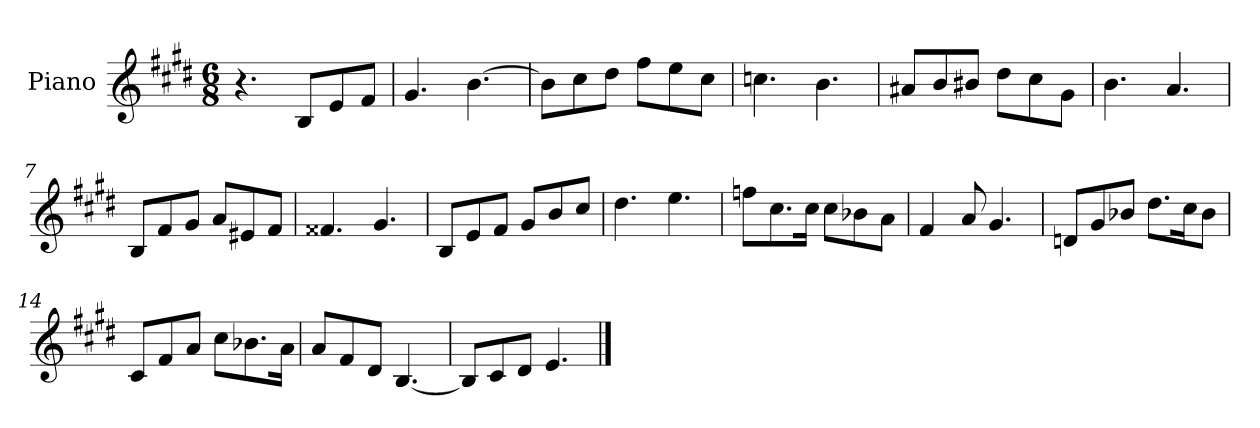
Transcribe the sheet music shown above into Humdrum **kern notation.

**kern
*part1
*staff1
*I"Piano
*I'Pno.
*clefG2
*k[f#c#g#d#]
*M6/8
=1
4.r
8B/L
8e/
8f#/J
=2
4.g#/
[4.b\
=3
8b\L]
8cc#\
8dd#\J
8ff#\L
8ee\
8cc#\J
=4
4.ccn\
4.b\
=5
8a#X/L
8b/
8b#X/J
8dd#\L
8cc#\
8g#\J
=6
4.b\
4.a/
=7
8B/L
8f#/
8g#/J
8a/L
8e#X/
8f#/J
=8
4.f##X/
4.g#/
=9
8B/L
8e/
8f#/J
8g#/L
8b/
8cc#/J
!!LO:LB:g=z
=10
4.dd#\
4.ee\
=11
8ffn\L
8.cc#\
16cc#\Jk
8cc#\L
8b-X\
8a\J
=12
4f#/
8a/
4.g#/
=13
8dn/L
8g#/
8b-X/J
8.dd#\L
16cc#\K
8b-\J
=14
8c#/L
8f#/
8a/J
8cc#\L
8.b-X\
16a\Jk
=15
8a/L
8f#/
8d#/J
[4.B/
=16
8B/L]
8c#/
8d#/J
4.e/
==
*-
